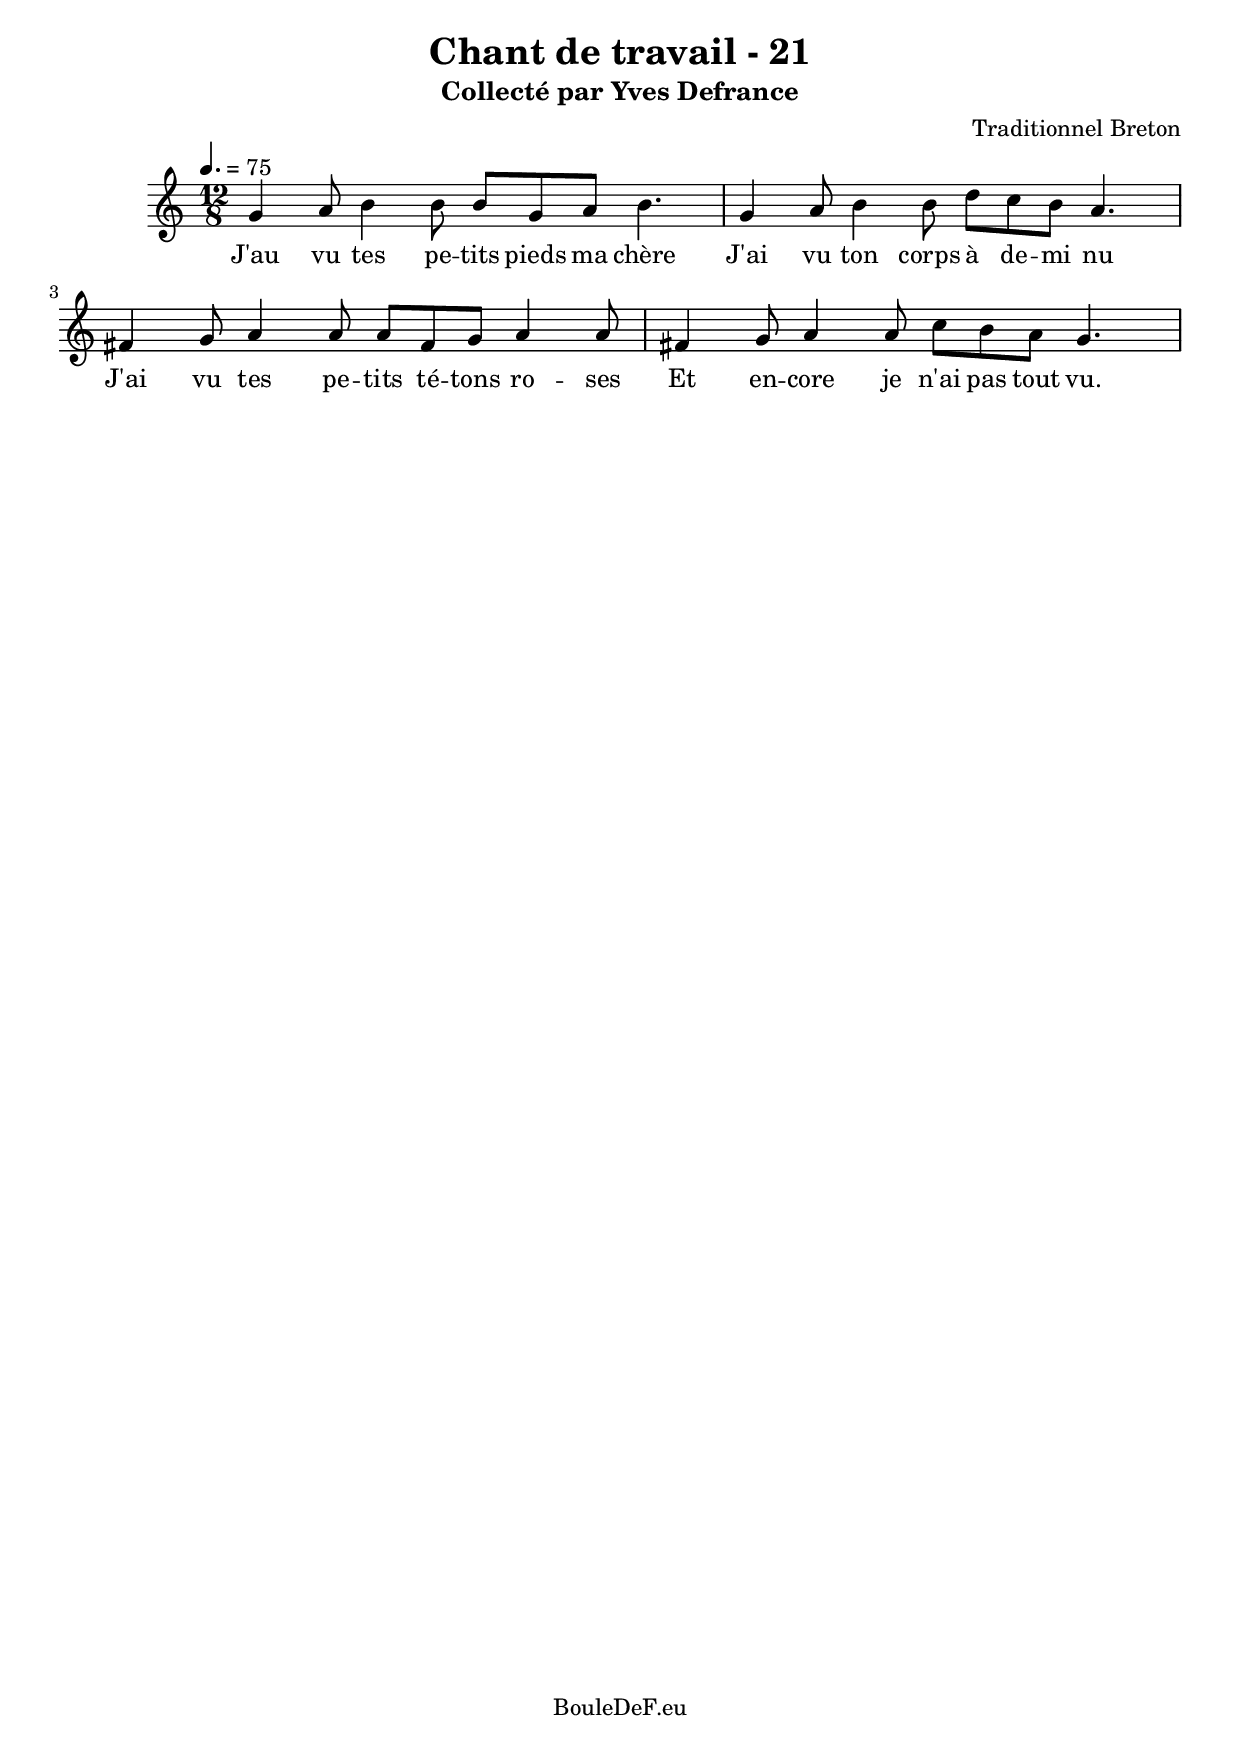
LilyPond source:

\version "2.16.0"
\include "italiano.ly"

\header {
	title = "Chant de travail - 21"
	subtitle = "Collecté par Yves Defrance"
	composer = "Traditionnel Breton"
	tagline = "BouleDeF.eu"
}

\score {
	\new Staff \relative sib' {
		\clef "treble"
		\tempo 4. = 75

		\time 12/8
		| sol4 la8 si4 si8 si sol la si4.
		| sol4 la8 si4 si8 re do si la4.
		| fad4 sol8 la4 la8 la fad sol la4 la8
		| fad4 sol8 la4 la8 do si la sol4.
	}
	\addlyrics {
		| J'au vu tes pe -- tits pieds ma chère
		| J'ai vu ton corps à de -- mi nu
		| J'ai vu tes pe -- tits té -- tons ro -- ses
		| Et en -- core je n'ai pas tout vu.
	}
	\layout {}
	\midi {}
}

